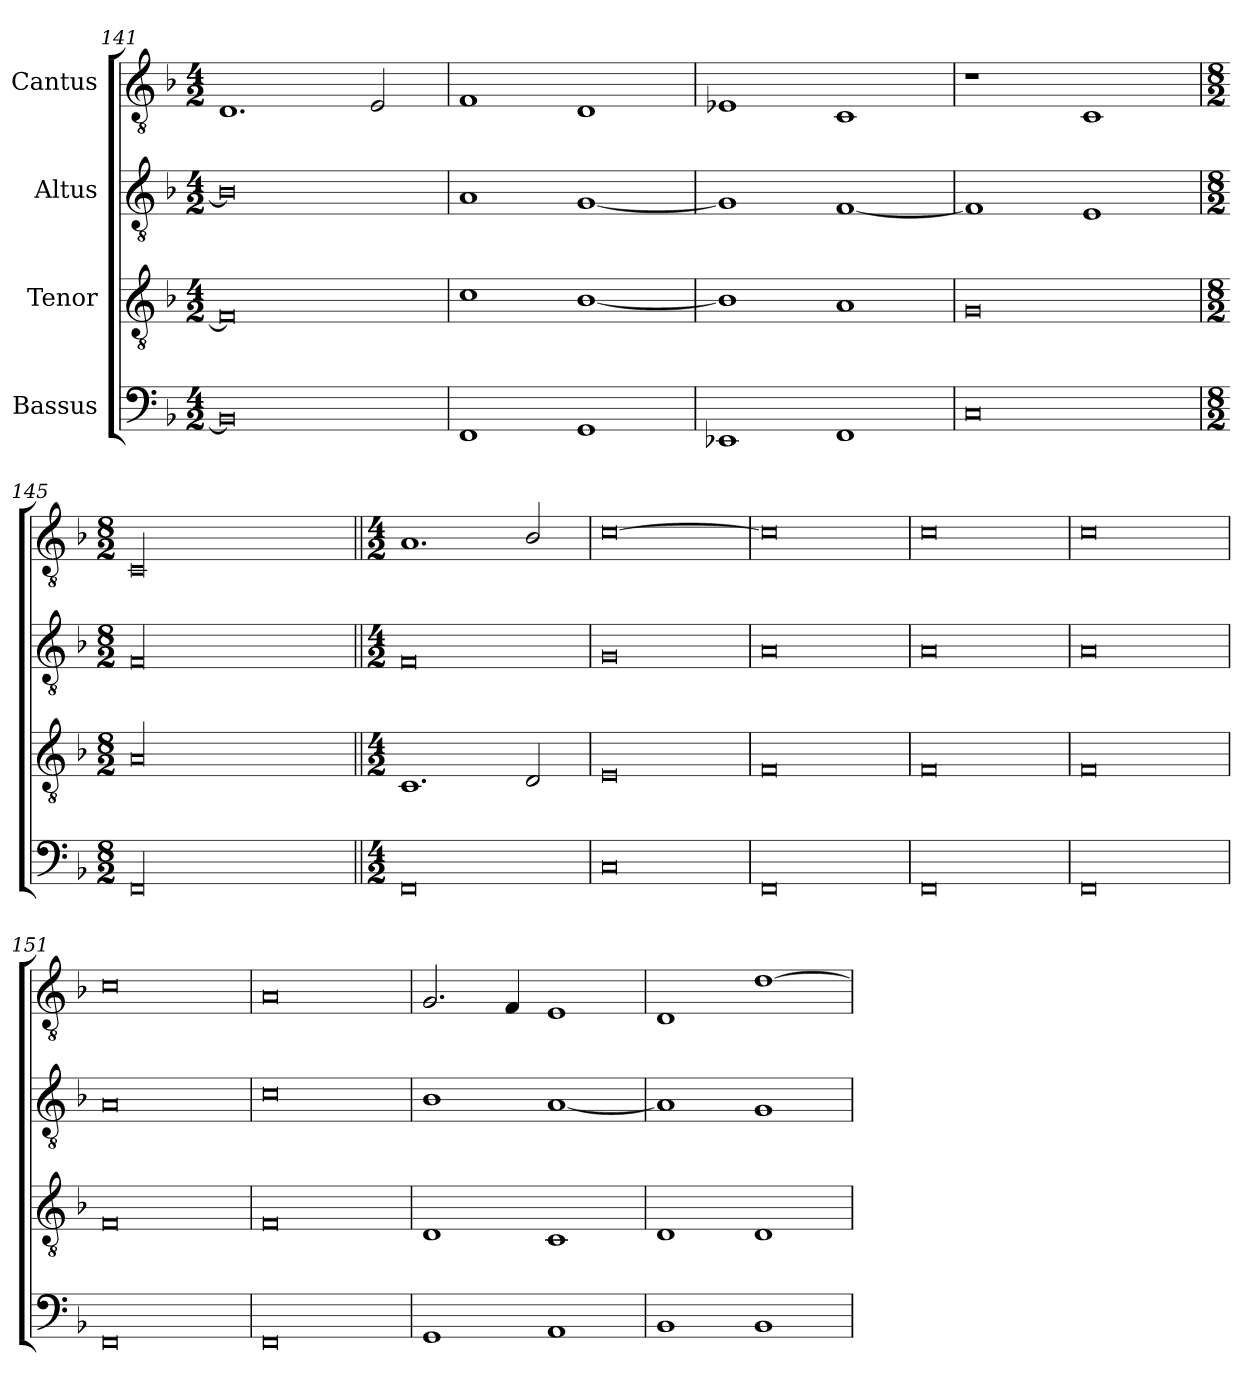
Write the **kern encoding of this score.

**kern	**kern	**kern	**kern
*part4	*part3	*part2	*part1
*staff4	*staff3	*staff2	*staff1
*I"Bassus	*I"Tenor	*I"Altus	*I"Cantus
*clefF4	*clefGv2	*clefGv2	*clefGv2
*k[b-]	*k[b-]	*k[b-]	*k[b-]
*M4/2	*M4/2	*M4/2	*M4/2
=141	=141	=141	=141
0BB-/]	0F/]	0B-/]	1.D/
.	.	.	2E/
=142	=142	=142	=142
1FF/	1c\	1A/	1F/
1GG/	[1B-/	[1G/	1D/
=143	=143	=143	=143
1EE-X/	1B-/]	1G/]	1E-X/
1FF/	1A/	[1F/	1C/
=144	=144	=144	=144
0C/	0G/	1F/]	1r
.	.	1E/	1C/
=145	=145	=145	=145
*M8/2	*M8/2	*M8/2	*M8/2
00FF/	00A/	00F/	00C/
=146||	=146||	=146||	=146||
*M4/2	*M4/2	*M4/2	*M4/2
0FF/	1.C/	0F/	1.A/
.	2D/	.	2B-/
=147	=147	=147	=147
0C/	0E/	0G/	[0c\
=148	=148	=148	=148
0FF/	0F/	0A/	0c\]
=149	=149	=149	=149
0FF/	0F/	0A/	0c\
=150	=150	=150	=150
0FF/	0F/	0A/	0c\
=151	=151	=151	=151
0FF/	0F/	0A/	0c\
=152	=152	=152	=152
0FF/	0F/	0c\	0A/
=153	=153	=153	=153
1GG/	1D/	1B-/	2.G/
.	.	.	4F/
1AA/	1C/	[1A/	1E/
=154	=154	=154	=154
1BB-/	1D/	1A/]	1D/
1BB-/	1D/	1G/	[1d\
=	=	=	=
*-	*-	*-	*-
